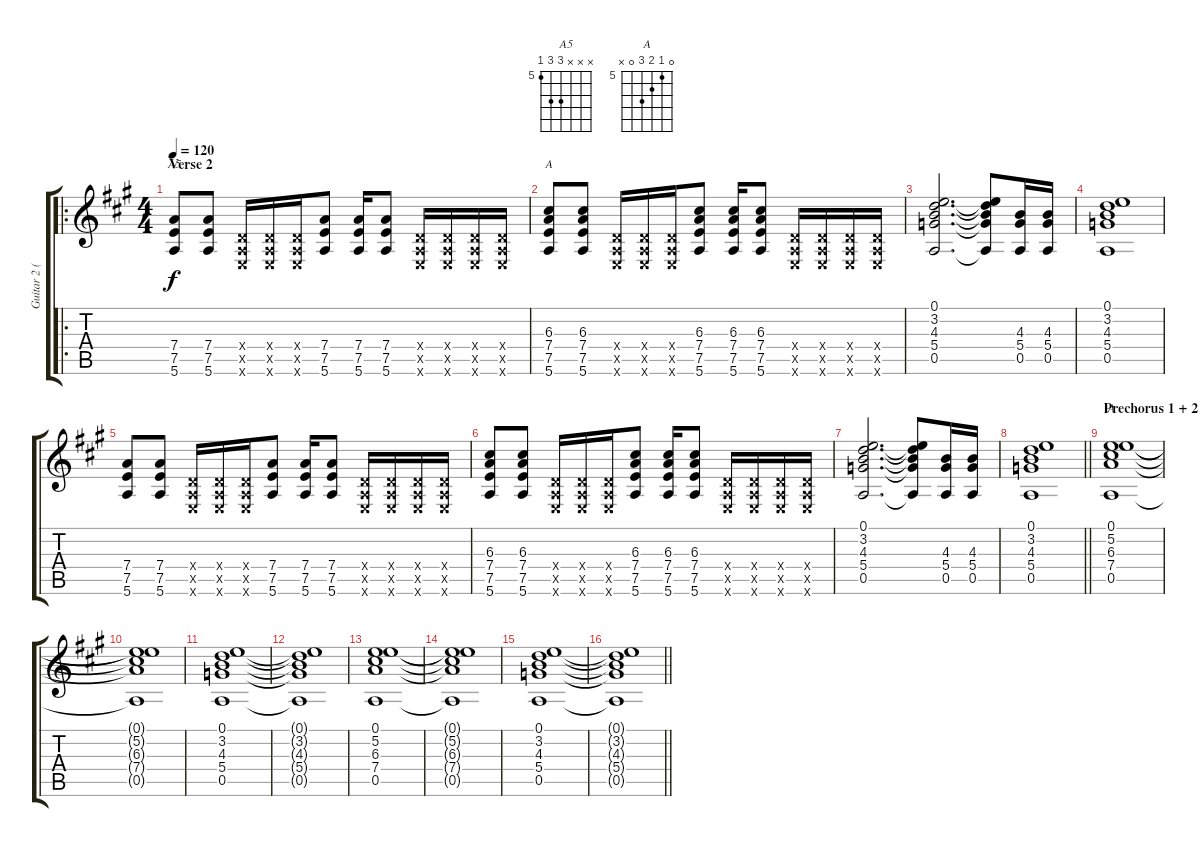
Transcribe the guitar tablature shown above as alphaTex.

\track ("Guitar 2 (Dan)" "Guitar 2 (") {instrument overdrivenguitar}
\staff {score tabs}
\tuning (E4 B3 G3 D3 A2 E2) {hide}
\chord ("A5" x x x 7 7 5) {firstfret 5}
\chord ("A" x x 6 7 7 5) {firstfret 5}
\chord ("A" 0 5 6 7 0 x) {firstfret 5}
\ro
\ts (4 4)
\section ("" "Verse 2")
\tempo 120
\clef g2
\ks a
(7.4 7.5 5.6).8{ch "A5" dy f} (7.4 7.5 5.6).8 (0.4{x} 0.5{x} 0.6{x}).16 (0.4{x} 0.5{x} 0.6{x}).16 (0.4{x} 0.5{x} 0.6{x}).16 (7.4 7.5 5.6).8 (7.4 7.5 5.6).16 (7.4 7.5 5.6).8 (0.4{x} 0.5{x} 0.6{x}).16 (0.4{x} 0.5{x} 0.6{x}).16 (0.4{x} 0.5{x} 0.6{x}).16 (0.4{x} 0.5{x} 0.6{x}).16 |
(6.3 7.4 7.5 5.6).8{ch "A"} (6.3 7.4 7.5 5.6).8 (0.4{x} 0.5{x} 0.6{x}).16 (0.4{x} 0.5{x} 0.6{x}).16 (0.4{x} 0.5{x} 0.6{x}).16 (6.3 7.4 7.5 5.6).8 (6.3 7.4 7.5 5.6).16 (6.3 7.4 7.5 5.6).8 (0.4{x} 0.5{x} 0.6{x}).16 (0.4{x} 0.5{x} 0.6{x}).16 (0.4{x} 0.5{x} 0.6{x}).16 (0.4{x} 0.5{x} 0.6{x}).16 |
(0.1 3.2 4.3 5.4 0.5).2{d} (0.1{t} 3.2{t} 4.3{t} 5.4{t} 0.5{t}).8 (4.3 5.4 0.5).16 (4.3 5.4 0.5).16 |
(0.1 3.2 4.3 5.4 0.5).1 |
(7.4 7.5 5.6).8 (7.4 7.5 5.6).8 (0.4{x} 0.5{x} 0.6{x}).16 (0.4{x} 0.5{x} 0.6{x}).16 (0.4{x} 0.5{x} 0.6{x}).16 (7.4 7.5 5.6).8 (7.4 7.5 5.6).16 (7.4 7.5 5.6).8 (0.4{x} 0.5{x} 0.6{x}).16 (0.4{x} 0.5{x} 0.6{x}).16 (0.4{x} 0.5{x} 0.6{x}).16 (0.4{x} 0.5{x} 0.6{x}).16 |
(6.3 7.4 7.5 5.6).8 (6.3 7.4 7.5 5.6).8 (0.4{x} 0.5{x} 0.6{x}).16 (0.4{x} 0.5{x} 0.6{x}).16 (0.4{x} 0.5{x} 0.6{x}).16 (6.3 7.4 7.5 5.6).8 (6.3 7.4 7.5 5.6).16 (6.3 7.4 7.5 5.6).8 (0.4{x} 0.5{x} 0.6{x}).16 (0.4{x} 0.5{x} 0.6{x}).16 (0.4{x} 0.5{x} 0.6{x}).16 (0.4{x} 0.5{x} 0.6{x}).16 |
(0.1 3.2 4.3 5.4 0.5).2{d} (0.1{t} 3.2{t} 4.3{t} 5.4{t} 0.5{t}).8 (4.3 5.4 0.5).16 (4.3 5.4 0.5).16 |
\barLineRight lightlight
(0.1 3.2 4.3 5.4 0.5).1 |
\section ("" "Prechorus 1 + 2")
(0.1 5.2 6.3 7.4 0.5).1{ch "A"} |
(0.1{t} 5.2{t} 6.3{t} 7.4{t} 0.5{t}).1 |
(0.1 3.2 4.3 5.4 0.5).1 |
(0.1{t} 3.2{t} 4.3{t} 5.4{t} 0.5{t}).1 |
(0.1 5.2 6.3 7.4 0.5).1 |
(0.1{t} 5.2{t} 6.3{t} 7.4{t} 0.5{t}).1 |
(0.1 3.2 4.3 5.4 0.5).1 |
\barLineRight lightlight
(0.1{t} 3.2{t} 4.3{t} 5.4{t} 0.5{t}).1
